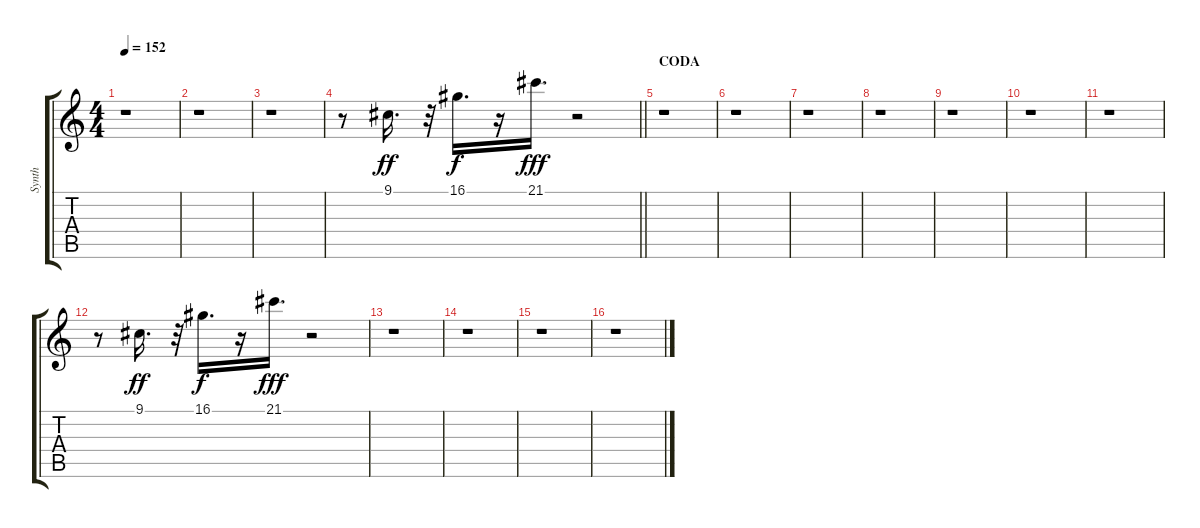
\track ("Synth" "Synth") {instrument fx5brightness}
\staff {score tabs}
\tuning (E4 B3 G3 D3 A2 E2) {hide}
\ts (4 4)
\tempo 152
\clef g2
\ks c
r.1{dy fff} |
r.1 |
r.1 |
\barLineRight lightlight
r.8 9.1.16{d dy ff} r.32 16.1.16{d dy f} r.16 21.1.16{d dy fff} r.2 |
\section ("" "CODA")
r.1 |
r.1 |
r.1 |
r.1 |
r.1 |
r.1 |
r.1 |
r.8 9.1.16{d dy ff} r.32 16.1.16{d dy f} r.16 21.1.16{d dy fff} r.2 |
r.1 |
r.1 |
r.1 |
r.1
